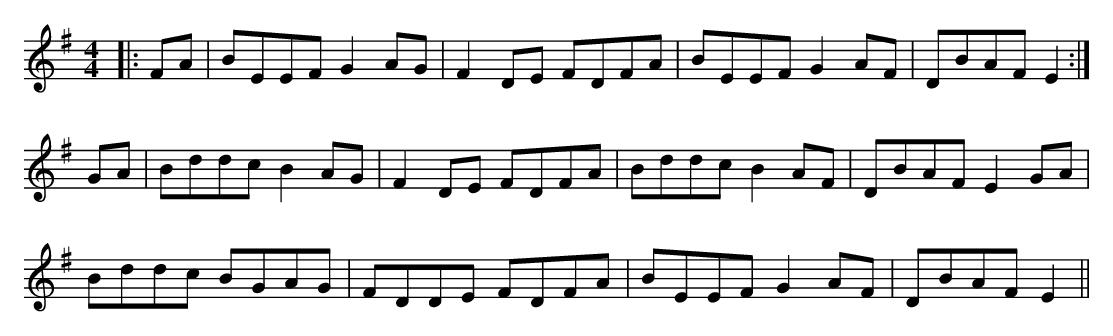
X:1
M:4/4
K:Emin
|:FA|BEEF G2AG|F2DE FDFA|BEEF G2AF|DBAF E2:|
GA|Bddc B2AG|F2DE FDFA|Bddc B2AF|DBAF E2GA|
Bddc BGAG|FDDE FDFA|BEEF G2AF|DBAF E2||
